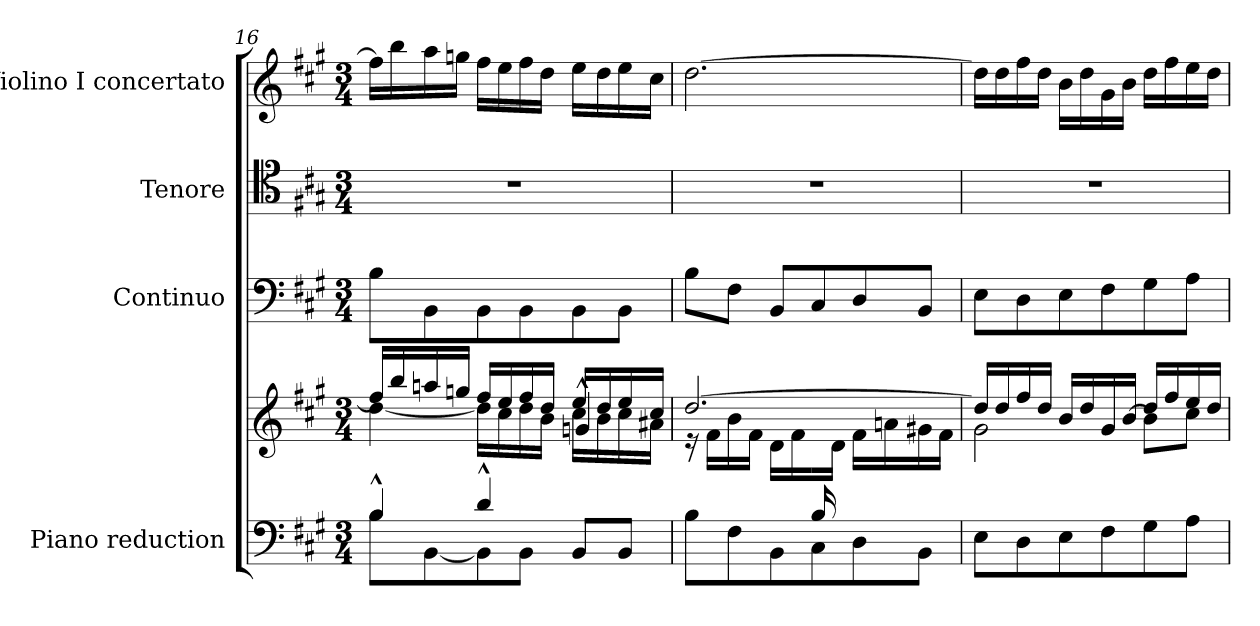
**kern	**kern	**kern	**kern	**kern
*part4	*part4	*part3	*part2	*part1
*staff5	*staff4	*staff3	*staff2	*staff1
*I"Piano reduction	*	*I"Continuo	*I"Tenore	*I"Violino I concertato
*I'Pno	*	*	*	*I'Vln
*clefF4	*clefG2	*clefF4	*clefC4	*clefG2
*k[f#c#g#]	*k[f#c#g#]	*k[f#c#g#]	*k[f#c#g#]	*k[f#c#g#]
*M3/4	*M3/4	*M3/4	*M3/4	*M3/4
=16	=16	=16	=16	=16
*^	*^	*	*	*
*	*	*	*^	*	*	*
4B^^/	8B\L	16ff#/LL]	[4dd\	2ryy	8B\L	2.r	16ff#\LL]
.	.	16bb/	.	.	.	.	16bb\
.	[8BB\	16aan/	.	.	8BB\	.	16aa\
.	.	16ggn/JJ	.	.	.	.	16ggn\JJ
4d^^/	8BB\]	16ff#/LL	16dd\LL]	.	8BB\	.	16ff#\LL
.	.	16ee/	16cc#\	.	.	.	16ee\
.	8BB\J	16ff#/	16dd\	.	8BB\	.	16ff#\
.	.	16dd/JJ	16b\JJ	.	.	.	16dd\JJ
4ryy	8BB/L	16ee/LL	16cc#\LL	4gn^^/	8BB\	.	16ee\LL
.	.	16dd/	16b\	.	.	.	16dd\
.	8BB/J	16ee/	16cc#\	.	8BB\J	.	16ee\
.	.	16cc#/JJ	16a#X\JJ	.	.	.	16cc#\JJ
*	*	*	*v	*v	*	*	*
!!LO:PB:g=z
=17	=17	=17	=17	=17	=17	=17
4.ryy	8B\L	[2.dd/	16r	8B\L	2.r	[2.dd\
.	.	.	16f#\LL	.	.	.
.	8F#\	.	16b\	8F#\J	.	.
.	.	.	16f#\JJ	.	.	.
.	8BB\	.	16d\LL	8BB/L	.	.
.	.	.	16f#\	.	.	.
16B/	8C#\	.	16ryy	8C#/	.	.
4ryy	.	.	16d\JJ	.	.	.
.	8D\	.	16f#\LL	8D/	.	.
.	.	.	16an\	.	.	.
.	8BB\J	.	16g#X\	8BB/J	.	.
16ryy	.	.	16f#\JJ	.	.	.
*v	*v	*	*	*	*	*
=18	=18	=18	=18	=18	=18
8E\L	16dd/LL]	2g#\	8E\L	2.r	16dd\LL]
.	16dd/	.	.	.	16dd\
8D\	16ff#/	.	8D\	.	16ff#\
.	16dd/JJ	.	.	.	16dd\JJ
8E\	16b/LL	.	8E\	.	16b\LL
.	16dd/	.	.	.	16dd\
8F#\	16g#/	.	8F#\	.	16g#\
.	[<16b/JJ	.	.	.	16b\JJ
8G#\	16dd/LL	8b\L]	8G#\	.	16dd\LL
.	16ff#/	.	.	.	16ff#\
8A\J	16ee/	8cc#\J	8A\J	.	16ee\
.	16dd/JJ	.	.	.	16dd\JJ
*	*v	*v	*	*	*
=	=	=	=	=
*-	*-	*-	*-	*-
